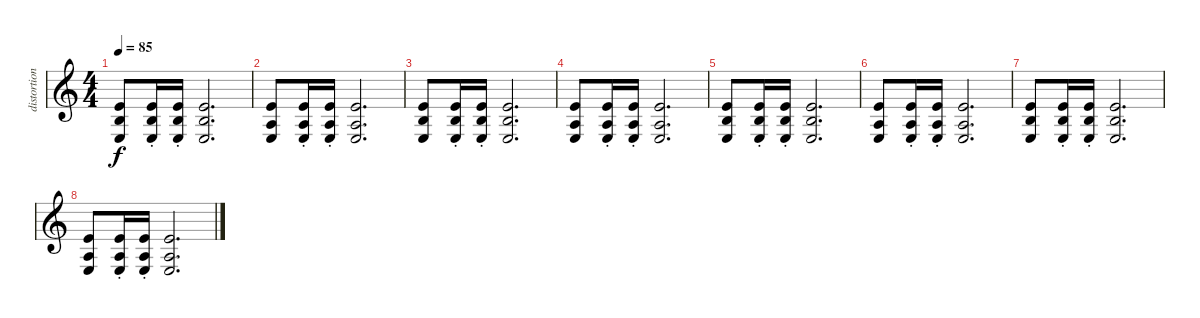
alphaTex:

\track ("distortion guitar" "distortion") {instrument distortionguitar}
\staff {score}
\tuning (E4 B3 G3 D3 A2 E2) {hide}
\ts (4 4)
\tempo 85
\clef g2
\ks c
(2.4 2.5 0.6).8{dy f} (2.4{st} 2.5{st} 0.6{st}).16 (2.4{st} 2.5{st} 0.6{st}).16 (2.4 2.5 0.6).2{d} |
(2.4 0.5 0.6).8 (2.4{st} 0.5{st} 0.6{st}).16 (2.4{st} 0.5{st} 0.6{st}).16 (2.4 0.5 0.6).2{d} |
(2.4 2.5 0.6).8 (2.4{st} 2.5{st} 0.6{st}).16 (2.4{st} 2.5{st} 0.6{st}).16 (2.4 2.5 0.6).2{d} |
(2.4 0.5 0.6).8 (2.4{st} 0.5{st} 0.6{st}).16 (2.4{st} 0.5{st} 0.6{st}).16 (2.4 0.5 0.6).2{d} |
(2.4 2.5 0.6).8 (2.4{st} 2.5{st} 0.6{st}).16 (2.4{st} 2.5{st} 0.6{st}).16 (2.4 2.5 0.6).2{d} |
(2.4 0.5 0.6).8 (2.4{st} 0.5{st} 0.6{st}).16 (2.4{st} 0.5{st} 0.6{st}).16 (2.4 0.5 0.6).2{d} |
(2.4 2.5 0.6).8 (2.4{st} 2.5{st} 0.6{st}).16 (2.4{st} 2.5{st} 0.6{st}).16 (2.4 2.5 0.6).2{d} |
(2.4 0.5 0.6).8 (2.4{st} 0.5{st} 0.6{st}).16 (2.4{st} 0.5{st} 0.6{st}).16 (2.4 0.5 0.6).2{d}
